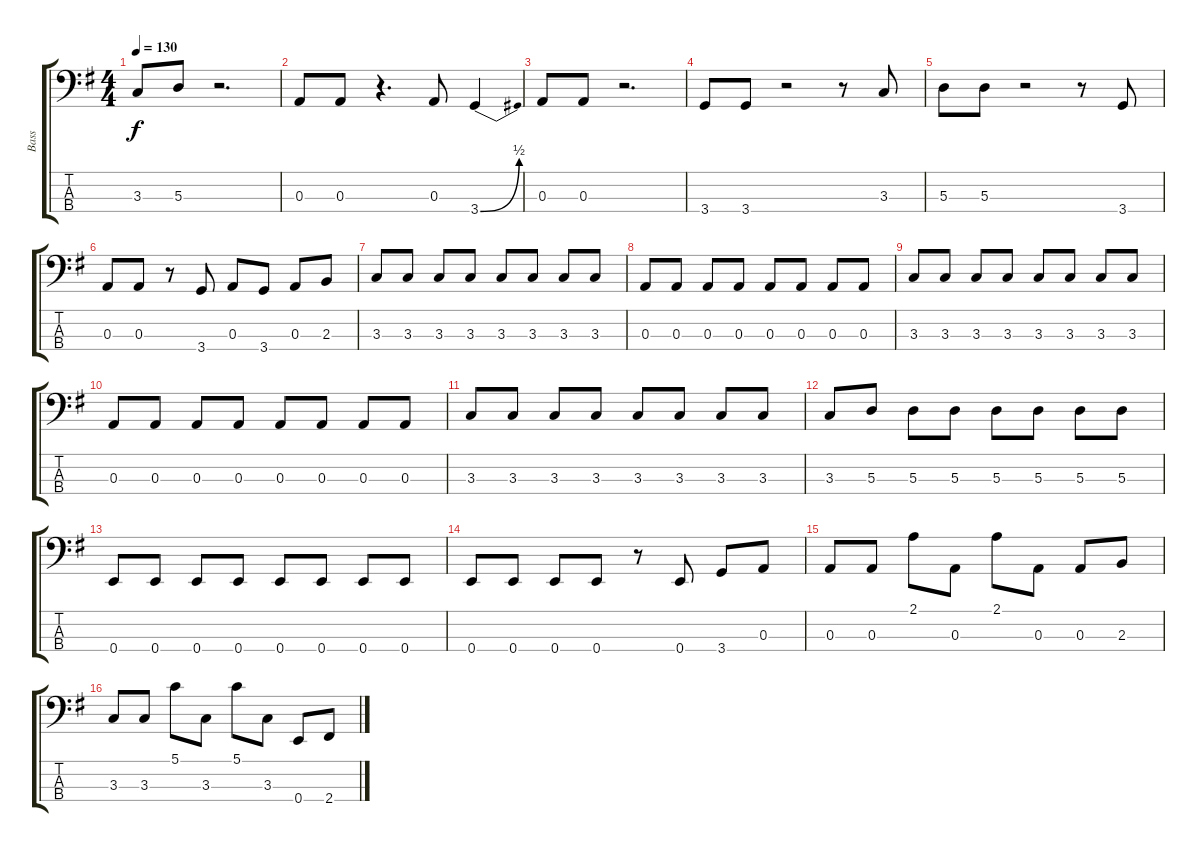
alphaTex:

\track ("Bass" "Bass") {instrument electricbassfinger}
\staff {score tabs}
\tuning (G2 D2 A1 E1) {hide}
\ts (4 4)
\tempo 130
\clef f4
\ks g
3.3{t}.8{dy f} 5.3.8 r.2{d} |
0.3.8 0.3.8 r.4{d} 0.3.8 3.4{be (bend 0 0 60 2)}.4 |
0.3.8 0.3.8 r.2{d} |
3.4.8 3.4.8 r.2 r.8 3.3.8 |
5.3.8 5.3.8 r.2 r.8 3.4.8 |
0.3.8 0.3.8 r.8 3.4.8 0.3.8 3.4.8 0.3.8 2.3.8 |
3.3.8 3.3.8 3.3.8 3.3.8 3.3.8 3.3.8 3.3.8 3.3.8 |
0.3.8 0.3.8 0.3.8 0.3.8 0.3.8 0.3.8 0.3.8 0.3.8 |
3.3.8 3.3.8 3.3.8 3.3.8 3.3.8 3.3.8 3.3.8 3.3.8 |
0.3.8 0.3.8 0.3.8 0.3.8 0.3.8 0.3.8 0.3.8 0.3.8 |
3.3.8 3.3.8 3.3.8 3.3.8 3.3.8 3.3.8 3.3.8 3.3.8 |
3.3.8 5.3.8 5.3.8 5.3.8 5.3.8 5.3.8 5.3.8 5.3.8 |
0.4.8 0.4.8 0.4.8 0.4.8 0.4.8 0.4.8 0.4.8 0.4.8 |
0.4.8 0.4.8 0.4.8 0.4.8 r.8 0.4.8 3.4.8 0.3.8 |
0.3.8 0.3.8 2.1.8 0.3.8 2.1.8 0.3.8 0.3.8 2.3.8 |
3.3.8 3.3.8 5.1.8 3.3.8 5.1.8 3.3.8 0.4.8 2.4.8
